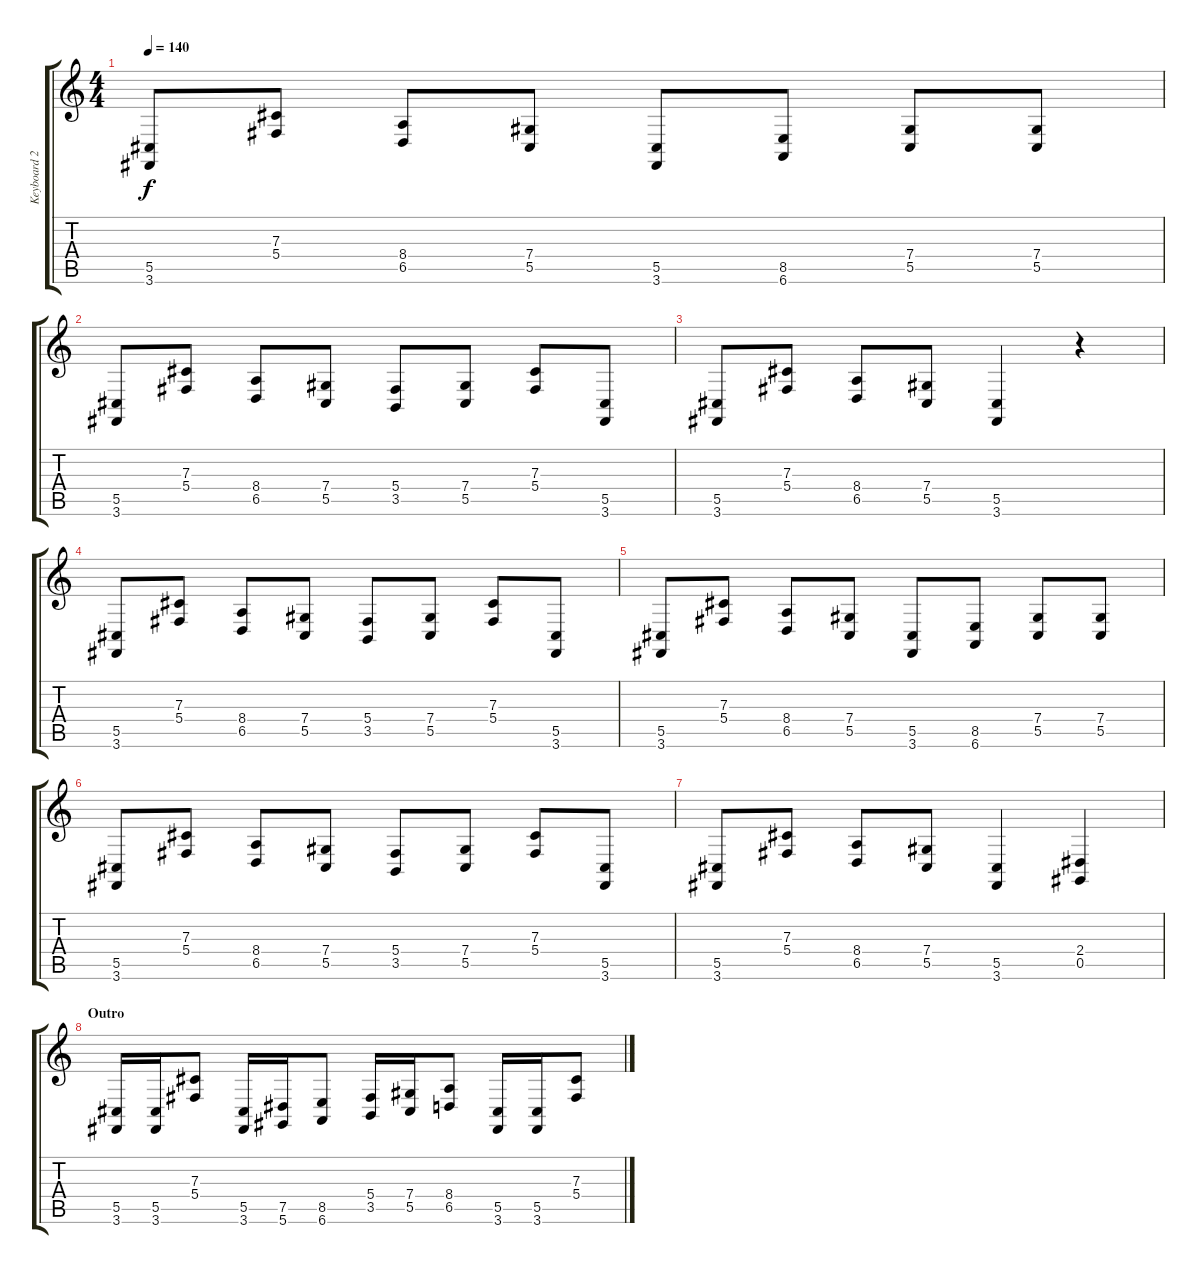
\track ("Keyboard 2" "Keyboard 2") {instrument pad1newage}
\staff {score tabs}
\tuning (Eb4 Bb3 Gb3 Db3 Ab2 Eb2) {hide}
\ts (4 4)
\tempo 140
\clef g2
\ks c
(5.5 3.6).8{dy f} (7.3 5.4).8 (8.4 6.5).8 (7.4 5.5).8 (5.5 3.6).8 (8.5 6.6).8 (7.4 5.5).8 (7.4 5.5).8 |
(5.5 3.6).8 (7.3 5.4).8 (8.4 6.5).8 (7.4 5.5).8 (5.4 3.5).8 (7.4 5.5).8 (7.3 5.4).8 (5.5 3.6).8 |
(5.5 3.6).8 (7.3 5.4).8 (8.4 6.5).8 (7.4 5.5).8 (5.5 3.6).4 r.4 |
(5.5 3.6).8 (7.3 5.4).8 (8.4 6.5).8 (7.4 5.5).8 (5.4 3.5).8 (7.4 5.5).8 (7.3 5.4).8 (5.5 3.6).8 |
(5.5 3.6).8 (7.3 5.4).8 (8.4 6.5).8 (7.4 5.5).8 (5.5 3.6).8 (8.5 6.6).8 (7.4 5.5).8 (7.4 5.5).8 |
(5.5 3.6).8 (7.3 5.4).8 (8.4 6.5).8 (7.4 5.5).8 (5.4 3.5).8 (7.4 5.5).8 (7.3 5.4).8 (5.5 3.6).8 |
(5.5 3.6).8 (7.3 5.4).8 (8.4 6.5).8 (7.4 5.5).8 (5.5 3.6).4 (2.4 0.5).4 |
\section ("" "Outro")
(5.5 3.6).16 (5.5 3.6).16 (7.3 5.4).8 (5.5 3.6).16 (7.5 5.6).16 (8.5 6.6).8 (5.4 3.5).16 (7.4 5.5).16 (8.4 6.5).8 (5.5 3.6).16 (5.5 3.6).16 (7.3 5.4).8
